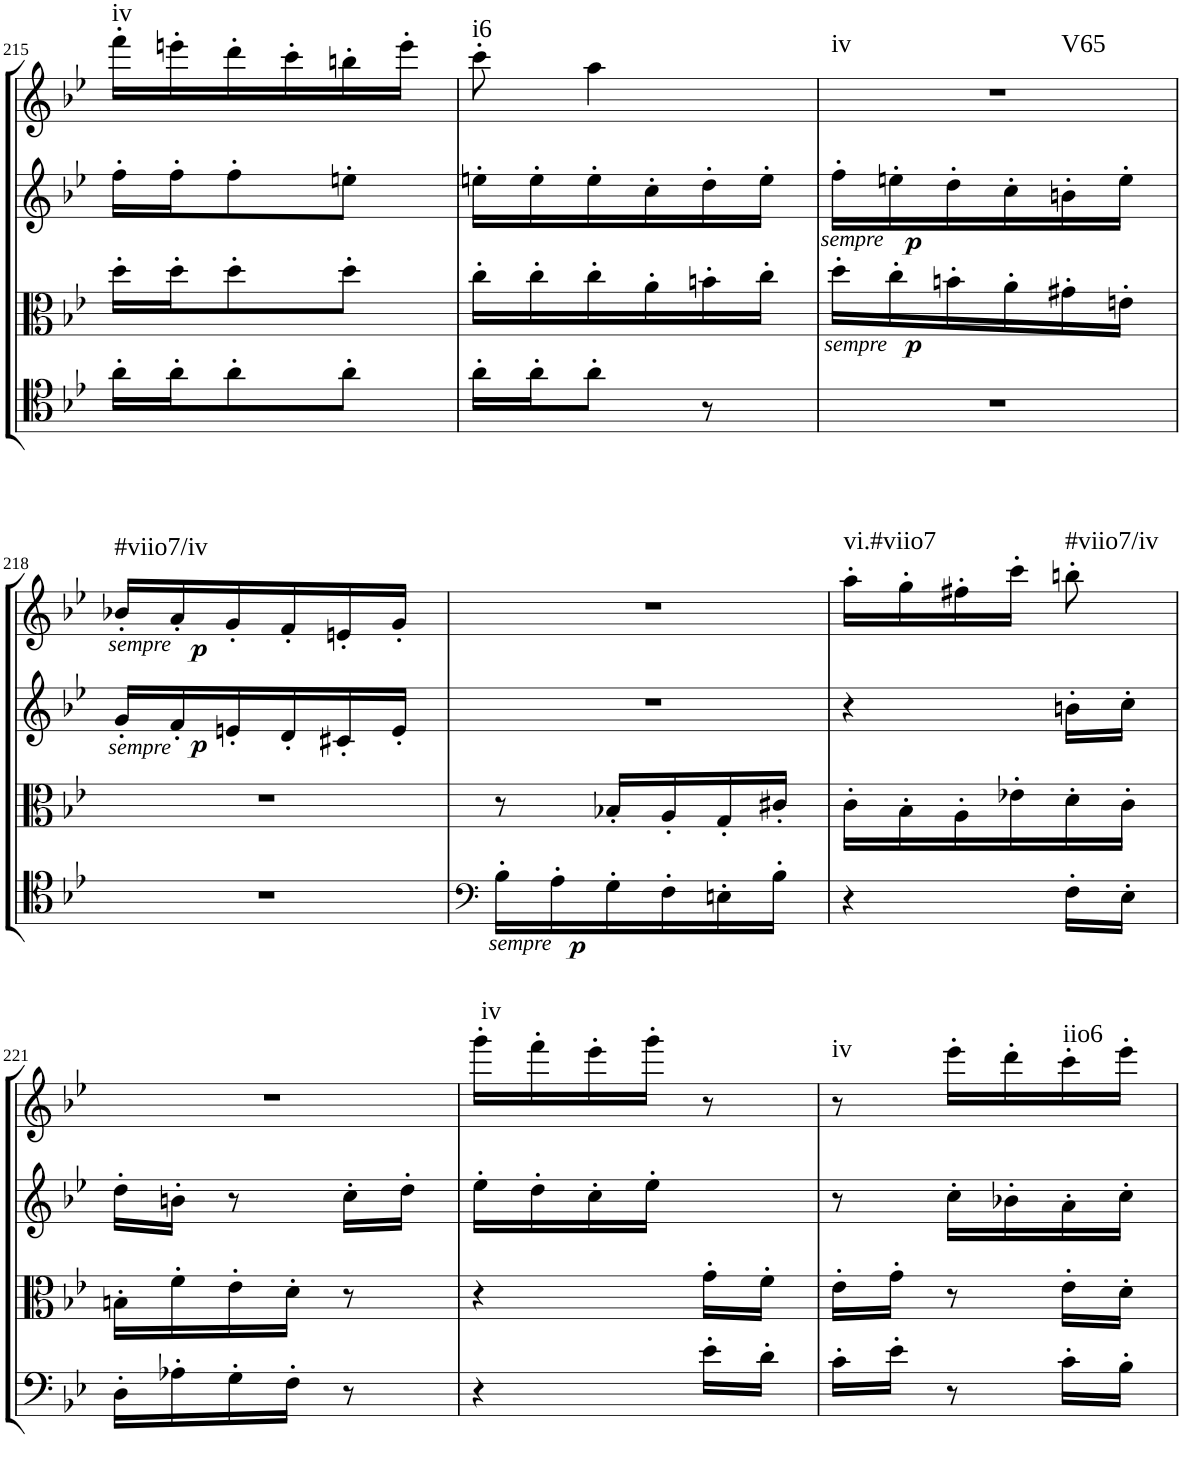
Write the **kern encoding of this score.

**kern	**dynam	**kern	**dynam	**kern	**dynam	**kern	**dynam	**harte
*part4	*part4	*part3	*part3	*part2	*part2	*part1	*part1	*part1
*staff4	*staff4	*staff3	*staff3	*staff2	*staff2	*staff1	*staff1	*
*I"Cello	*	*I"Viola	*	*I"2nd Violin	*	*I"1st Violin	*	*
*	*	*I'Vla	*	*I'Vln	*	*I'Vln	*	*
!!LO:PB:g=z
*clefC4	*	*clefC3	*	*clefG2	*	*clefG2	*	*
*k[b-e-]	*	*k[b-e-]	*	*k[b-e-]	*	*k[b-e-]	*	*
*B-:	*	*B-:	*	*B-:	*	*B-:	*	*
*M3/8	*	*M3/8	*	*M3/8	*	*M3/8	*	*
=215	=215	=215	=215	=215	=215	=215	=215	=215
!	!	!	!	!	!	!	!	!LO:H:kt=iv
16a'\LL	.	16dd'\LL	.	16ff'\LL	.	16fff'\LL	.	N
16a'\J	.	16dd'\J	.	16ff'\J	.	16eeen'\	.	.
8a'\	.	8dd'\	.	8ff'\	.	16ddd'\	.	.
.	.	.	.	.	.	16ccc'\	.	.
8a'\J	.	8dd'\J	.	8een'\J	.	16bbn'\	.	.
.	.	.	.	.	.	16eee'\JJ	.	.
=216	=216	=216	=216	=216	=216	=216	=216	=216
!	!	!	!	!	!	!	!	!LO:H:kt=i6
16a'\LL	.	16cc'\LL	.	16een'\LL	.	8ccc'\	.	N
16a'\J	.	16cc'\	.	16ee'\	.	.	.	.
8a'\J	.	16cc'\	.	16ee'\	.	4aa\	.	.
.	.	16a'\	.	16cc'\	.	.	.	.
8r	.	16bn'\	.	16dd'\	.	.	.	.
.	.	16cc'\JJ	.	16ee'\JJ	.	.	.	.
=217	=217	=217	=217	=217	=217	=217	=217	=217
!	!	!LO:TX:b:i:t=sempre	!	!	!	!	!	!
!	!	!	!LO:DY:b	!	!LO:DY:b	!	!	!LO:H:n=1:kt=iv
!	!	!	!	!	!	!	!	!LO:H:n=2:kt=V65
4.r	.	16dd'\LL	p	16ff'\LL	p	4.r	.	N N
!	!	!	!	!LO:TX:b:i:t=sempre	!	!	!	!
.	.	16cc'\	.	16een'\	.	.	.	.
.	.	16bn'\	.	16dd'\	.	.	.	.
.	.	16a'\	.	16cc'\	.	.	.	.
.	.	16g#X'\	.	16bn'\	.	.	.	.
.	.	16en'\JJ	.	16ee'\JJ	.	.	.	.
!!LO:LB:g=z
=218	=218	=218	=218	=218	=218	=218	=218	=218
!	!	!	!	!	!	!LO:TX:b:i:t=sempre	!	!
!	!	!	!	!LO:TX:b:i:t=sempre	!	!	!	!LO:H:kt=#viio7/iv
4.r	.	4.r	.	16g'/LL	.	16b-X'/LL	.	N
.	.	.	.	16f'/	.	16a'/	.	.
!	!	!	!	!	!LO:DY:b	!	!LO:DY:b	!
.	.	.	.	16en'/	p	16g'/	p	.
.	.	.	.	16d'/	.	16f'/	.	.
.	.	.	.	16c#X'/	.	16en'/	.	.
.	.	.	.	16e'/JJ	.	16g'/JJ	.	.
=219	=219	=219	=219	=219	=219	=219	=219	=219
*clefF4	*	*	*	*	*	*	*	*
!LO:TX:b:i:t=sempre	!	!	!	!	!	!	!	!
16B-'\LL	.	8r	.	4.r	.	4.r	.	.
!	!LO:DY:b	!	!	!	!	!	!	!
16A'\	p	.	.	.	.	.	.	.
16G'\	.	16B-X'/LL	.	.	.	.	.	.
16F'\	.	16A'/	.	.	.	.	.	.
16En'\	.	16G'/	.	.	.	.	.	.
16B-'\JJ	.	16c#X'/JJ	.	.	.	.	.	.
=220	=220	=220	=220	=220	=220	=220	=220	=220
!	!	!	!	!	!	!	!	!LO:H:kt=vi.#viio7
4r	.	16c'\LL	.	4r	.	16aa'\LL	.	N
.	.	16B-'\	.	.	.	16gg'\	.	.
.	.	16A'\	.	.	.	16ff#X'\	.	.
.	.	16e-X'\	.	.	.	16ccc'\JJ	.	.
!	!	!	!	!	!	!	!	!LO:H:kt=#viio7/iv
16F'\LL	.	16d'\	.	16bn'\LL	.	8bbn'\	.	N
16E-'\JJ	.	16c'\JJ	.	16cc'\JJ	.	.	.	.
!!LO:LB:g=z
=221	=221	=221	=221	=221	=221	=221	=221	=221
16D'\LL	.	16Bn'\LL	.	16dd'\LL	.	4.r	.	.
16A-X'\	.	16f'\	.	16bn'\JJ	.	.	.	.
16G'\	.	16e-'\	.	8r	.	.	.	.
16F'\JJ	.	16d'\JJ	.	.	.	.	.	.
8r	.	8r	.	16cc'\LL	.	.	.	.
.	.	.	.	16dd'\JJ	.	.	.	.
=222	=222	=222	=222	=222	=222	=222	=222	=222
!	!	!	!	!	!	!	!	!LO:H:kt=iv
4r	.	4r	.	16ee-'\LL	.	16ggg'\LL	.	N
.	.	.	.	16dd'\	.	16fff'\	.	.
.	.	.	.	16cc'\	.	16eee-'\	.	.
.	.	.	.	16ee-'\JJ	.	16ggg'\JJ	.	.
16e-'\LL	.	16g'\LL	.	8ryy	.	8r	.	.
16d'\JJ	.	16f'\JJ	.	.	.	.	.	.
=223	=223	=223	=223	=223	=223	=223	=223	=223
!	!	!	!	!	!	!	!	!LO:H:kt=iv
16c'\LL	.	16e-'\LL	.	8r	.	8r	.	N
16e-'\JJ	.	16g'\JJ	.	.	.	.	.	.
8r	.	8r	.	16cc'\LL	.	16eee-'\LL	.	.
.	.	.	.	16b-X'\	.	16ddd'\	.	.
!	!	!	!	!	!	!	!	!LO:H:kt=iio6
16c'\LL	.	16e-'\LL	.	16a'\	.	16ccc'\	.	N
16B-'\JJ	.	16d'\JJ	.	16cc'\JJ	.	16eee-'\JJ	.	.
=	=	=	=	=	=	=	=	=
*-	*-	*-	*-	*-	*-	*-	*-	*-
